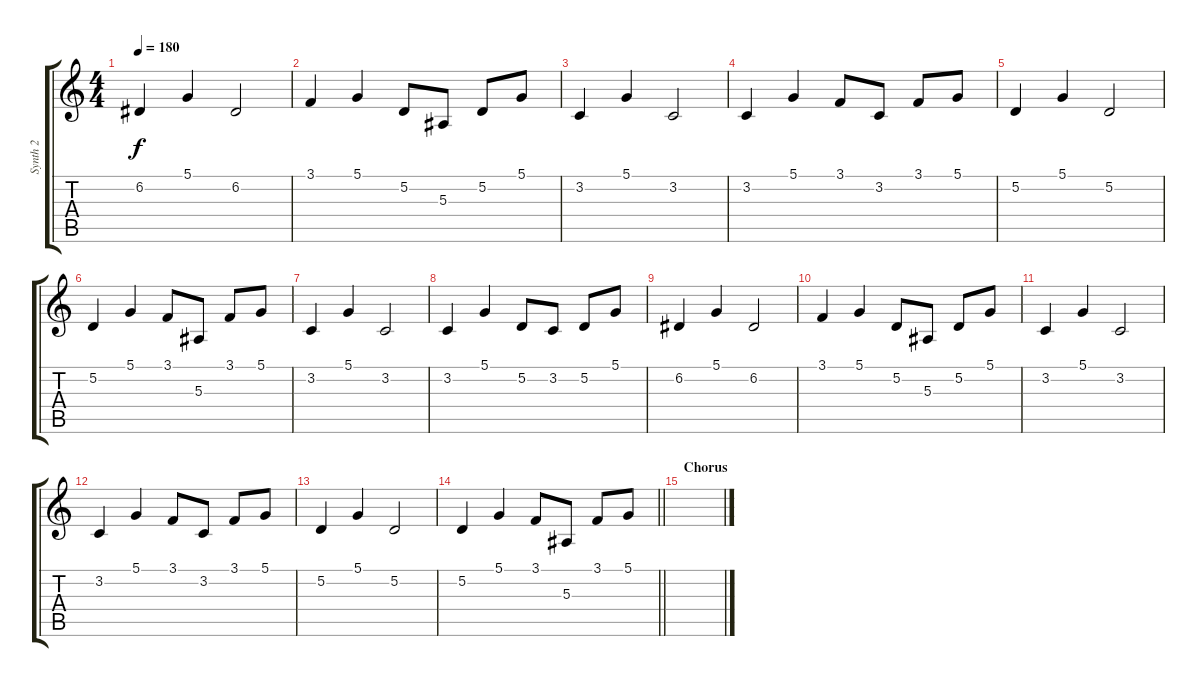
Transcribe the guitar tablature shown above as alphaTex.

\track ("Synth 2" "Synth 2") {instrument acousticgrandpiano}
\staff {score tabs}
\tuning (D4 A3 F3 C3 G2 D2) {hide}
\ts (4 4)
\tempo 180
\clef g2
\ks c
6.2.4{dy f} 5.1.4 6.2.2 |
3.1.4 5.1.4 5.2.8 5.3.8 5.2.8 5.1.8 |
3.2.4 5.1.4 3.2.2 |
3.2.4 5.1.4 3.1.8 3.2.8 3.1.8 5.1.8 |
5.2.4 5.1.4 5.2.2 |
5.2.4 5.1.4 3.1.8 5.3.8 3.1.8 5.1.8 |
3.2.4 5.1.4 3.2.2 |
3.2.4 5.1.4 5.2.8 3.2.8 5.2.8 5.1.8 |
6.2.4 5.1.4 6.2.2 |
3.1.4 5.1.4 5.2.8 5.3.8 5.2.8 5.1.8 |
3.2.4 5.1.4 3.2.2 |
3.2.4 5.1.4 3.1.8 3.2.8 3.1.8 5.1.8 |
5.2.4 5.1.4 5.2.2 |
\barLineRight lightlight
5.2.4 5.1.4 3.1.8 5.3.8 3.1.8 5.1.8 |
\section ("" "Chorus")
